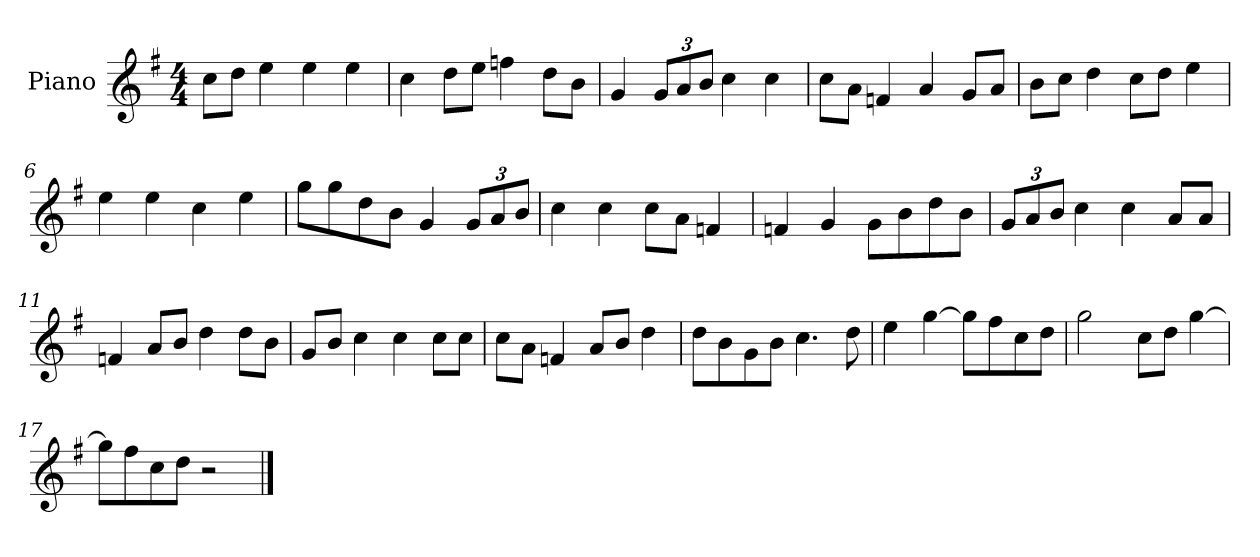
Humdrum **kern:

**kern
*part1
*staff1
*I"Piano
*I'P-no
*clefG2
*k[f#]
*M4/4
*MM90
=1
8cc\L
8dd\J
4ee\
4ee\
4ee\
=2
4cc\
8dd\L
8ee\J
4ffn\
8dd\L
8b\J
=3
4g/
*Xbrackettup
12g/L
12a/
12b/J
4cc\
4cc\
=4
8cc\L
8a\J
4fn/
4a/
8g/L
8a/J
=5
8b\L
8cc\J
4dd\
8cc\L
8dd\J
4ee\
=6
4ee\
4ee\
4cc\
4ee\
!!LO:LB:g=z
=7
8gg\L
8gg\
8dd\
8b\J
4g/
12g/L
12a/
12b/J
=8
4cc\
4cc\
8cc\L
8a\J
4fn/
=9
4fn/
4g/
8g\L
8b\
8dd\
8b\J
=10
12g/L
12a/
12b/J
4cc\
4cc\
8a/L
8a/J
=11
4fn/
8a/L
8b/J
4dd\
8dd\L
8b\J
=12
8g/L
8b/J
4cc\
4cc\
8cc\L
8cc\J
!!LO:LB:g=z
=13
8cc\L
8a\J
4fn/
8a/L
8b/J
4dd\
=14
8dd\L
8b\
8g\
8b\J
4.cc\
8dd\
=15
4ee\
[4gg\
8gg\L]
8ff#\
8cc\
8dd\J
=16
2gg\
8cc\L
8dd\J
[4gg\
=17
8gg\L]
8ff#\
8cc\
8dd\J
2r
==
*-
